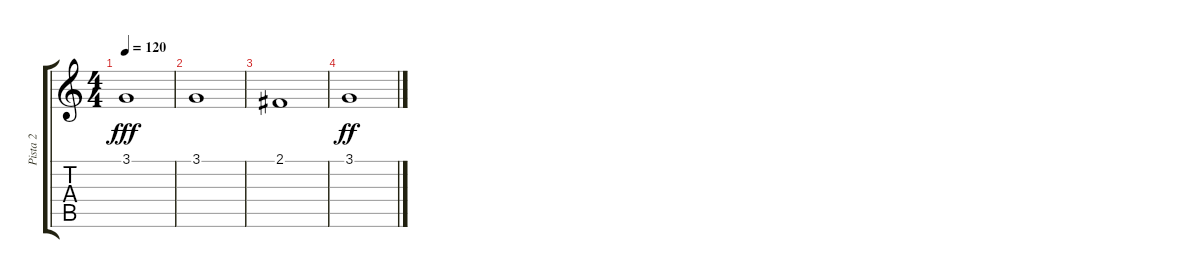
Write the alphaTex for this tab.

\track ("Pista 2" "Pista 2") {instrument acousticgrandpiano}
\staff {score tabs}
\tuning (E4 B3 G3 D3 A2 E2) {hide}
\ts (4 4)
\tempo 120
\clef g2
\ks c
3.1.1{dy fff} |
3.1.1 |
2.1.1 |
3.1.1{dy ff}
